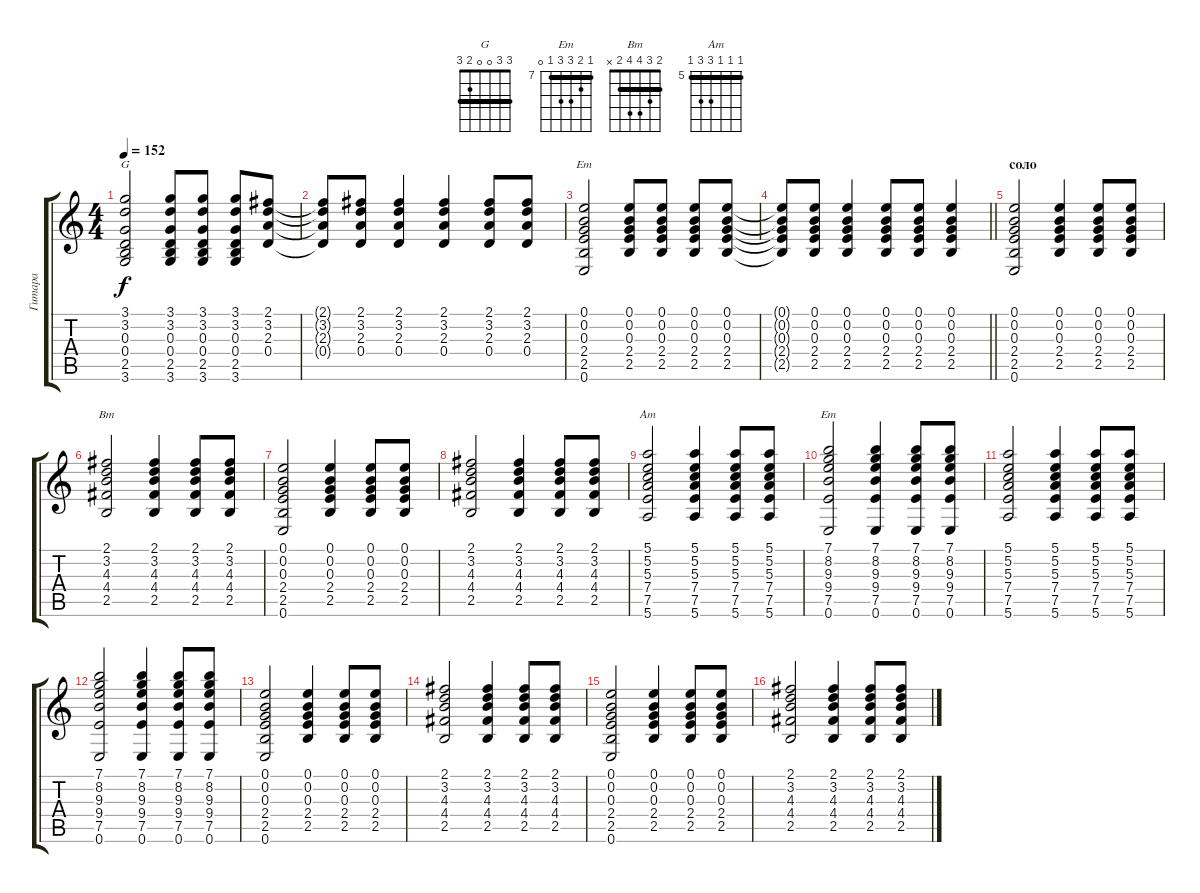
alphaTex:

\track ("Гитара" "Гитара") {instrument acousticguitarsteel}
\staff {score tabs}
\tuning (E4 B3 G3 D3 A2 E2) {hide}
\chord ("G" 3 3 0 0 2 3) {barre 3}
\chord ("Em" 0 0 0 2 2 0)
\chord ("Bm" 2 3 4 4 2 x) {barre 2}
\chord ("Am" 5 5 5 7 7 5) {firstfret 5 barre 5}
\chord ("Em" 7 8 9 9 7 0) {firstfret 7 barre 7}
\ts (4 4)
\tempo 152
\clef g2
\ks c
(3.1 3.2 0.3 0.4 2.5 3.6).2{ch "G" dy f} (3.1 3.2 0.3 0.4 2.5 3.6).8 (3.1 3.2 0.3 0.4 2.5 3.6).8 (3.1 3.2 0.3 0.4 2.5 3.6).8 (2.1 3.2 2.3 0.4).8 |
(2.1{t} 3.2{t} 2.3{t} 0.4{t}).8 (2.1 3.2 2.3 0.4).8 (2.1 3.2 2.3 0.4).4 (2.1 3.2 2.3 0.4).4 (2.1 3.2 2.3 0.4).8 (2.1 3.2 2.3 0.4).8 |
(0.1 0.2 0.3 2.4 2.5 0.6).2{ch "Em"} (0.1 0.2 0.3 2.4 2.5).8 (0.1 0.2 0.3 2.4 2.5).8 (0.1 0.2 0.3 2.4 2.5).8 (0.1 0.2 0.3 2.4 2.5).8 |
\barLineRight lightlight
(0.1{t} 0.2{t} 0.3{t} 2.4{t} 2.5{t}).8 (0.1 0.2 0.3 2.4 2.5).8 (0.1 0.2 0.3 2.4 2.5).4 (0.1 0.2 0.3 2.4 2.5).8 (0.1 0.2 0.3 2.4 2.5).8 (0.1 0.2 0.3 2.4 2.5).4 |
\section ("" "соло")
(0.1 0.2 0.3 2.4 2.5 0.6).2 (0.1 0.2 0.3 2.4 2.5).4 (0.1 0.2 0.3 2.4 2.5).8 (0.1 0.2 0.3 2.4 2.5).8 |
(2.1 3.2 4.3 4.4 2.5).2{ch "Bm"} (2.1 3.2 4.3 4.4 2.5).4 (2.1 3.2 4.3 4.4 2.5).8 (2.1 3.2 4.3 4.4 2.5).8 |
(0.1 0.2 0.3 2.4 2.5 0.6).2 (0.1 0.2 0.3 2.4 2.5).4 (0.1 0.2 0.3 2.4 2.5).8 (0.1 0.2 0.3 2.4 2.5).8 |
(2.1 3.2 4.3 4.4 2.5).2 (2.1 3.2 4.3 4.4 2.5).4 (2.1 3.2 4.3 4.4 2.5).8 (2.1 3.2 4.3 4.4 2.5).8 |
(5.1 5.2 5.3 7.4 7.5 5.6).2{ch "Am"} (5.1 5.2 5.3 7.4 7.5 5.6).4 (5.1 5.2 5.3 7.4 7.5 5.6).8 (5.1 5.2 5.3 7.4 7.5 5.6).8 |
(7.1 8.2 9.3 9.4 7.5 0.6).2{ch "Em"} (7.1 8.2 9.3 9.4 7.5 0.6).4 (7.1 8.2 9.3 9.4 7.5 0.6).8 (7.1 8.2 9.3 9.4 7.5 0.6).8 |
(5.1 5.2 5.3 7.4 7.5 5.6).2 (5.1 5.2 5.3 7.4 7.5 5.6).4 (5.1 5.2 5.3 7.4 7.5 5.6).8 (5.1 5.2 5.3 7.4 7.5 5.6).8 |
(7.1 8.2 9.3 9.4 7.5 0.6).2 (7.1 8.2 9.3 9.4 7.5 0.6).4 (7.1 8.2 9.3 9.4 7.5 0.6).8 (7.1 8.2 9.3 9.4 7.5 0.6).8 |
(0.1 0.2 0.3 2.4 2.5 0.6).2 (0.1 0.2 0.3 2.4 2.5).4 (0.1 0.2 0.3 2.4 2.5).8 (0.1 0.2 0.3 2.4 2.5).8 |
(2.1 3.2 4.3 4.4 2.5).2 (2.1 3.2 4.3 4.4 2.5).4 (2.1 3.2 4.3 4.4 2.5).8 (2.1 3.2 4.3 4.4 2.5).8 |
(0.1 0.2 0.3 2.4 2.5 0.6).2 (0.1 0.2 0.3 2.4 2.5).4 (0.1 0.2 0.3 2.4 2.5).8 (0.1 0.2 0.3 2.4 2.5).8 |
(2.1 3.2 4.3 4.4 2.5).2 (2.1 3.2 4.3 4.4 2.5).4 (2.1 3.2 4.3 4.4 2.5).8 (2.1 3.2 4.3 4.4 2.5).8
